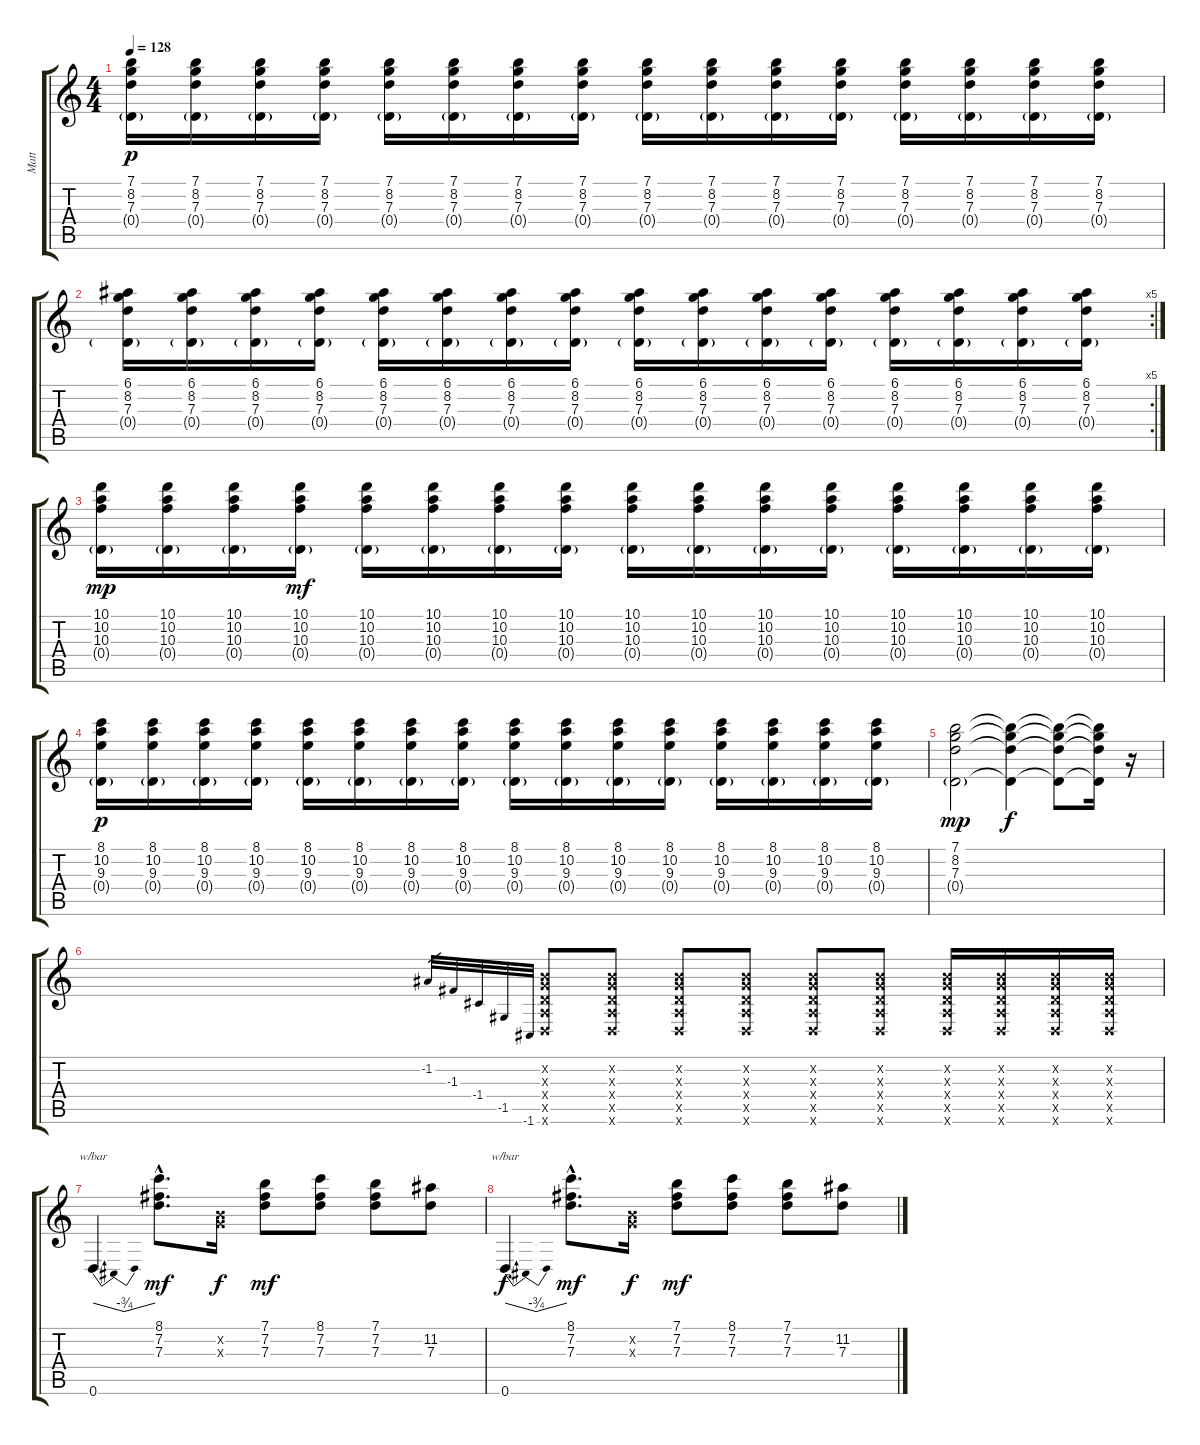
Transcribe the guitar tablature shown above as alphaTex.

\track ("Matt" "Matt") {instrument overdrivenguitar}
\staff {score tabs}
\tuning (E4 B3 G3 D3 A2 D2) {hide}
\ts (4 4)
\tempo 128
\clef g2
\ks c
(7.1 8.2 7.3 0.4{g}).16{dy p} (7.1 8.2 7.3 0.4{g}).16 (7.1 8.2 7.3 0.4{g}).16 (7.1 8.2 7.3 0.4{g}).16 (7.1 8.2 7.3 0.4{g}).16 (7.1 8.2 7.3 0.4{g}).16 (7.1 8.2 7.3 0.4{g}).16 (7.1 8.2 7.3 0.4{g}).16 (7.1 8.2 7.3 0.4{g}).16 (7.1 8.2 7.3 0.4{g}).16 (7.1 8.2 7.3 0.4{g}).16 (7.1 8.2 7.3 0.4{g}).16 (7.1 8.2 7.3 0.4{g}).16 (7.1 8.2 7.3 0.4{g}).16 (7.1 8.2 7.3 0.4{g}).16 (7.1 8.2 7.3 0.4{g}).16 |
\rc 5
(6.1 8.2 7.3 0.4{g}).16 (6.1 8.2 7.3 0.4{g}).16 (6.1 8.2 7.3 0.4{g}).16 (6.1 8.2 7.3 0.4{g}).16 (6.1 8.2 7.3 0.4{g}).16 (6.1 8.2 7.3 0.4{g}).16 (6.1 8.2 7.3 0.4{g}).16 (6.1 8.2 7.3 0.4{g}).16 (6.1 8.2 7.3 0.4{g}).16 (6.1 8.2 7.3 0.4{g}).16 (6.1 8.2 7.3 0.4{g}).16 (6.1 8.2 7.3 0.4{g}).16 (6.1 8.2 7.3 0.4{g}).16 (6.1 8.2 7.3 0.4{g}).16 (6.1 8.2 7.3 0.4{g}).16 (6.1 8.2 7.3 0.4{g}).16 |
(10.1 10.2 10.3 0.4{g}).16{dy mp} (10.1 10.2 10.3 0.4{g}).16 (10.1 10.2 10.3 0.4{g}).16 (10.1 10.2 10.3 0.4{g}).16{dy mf} (10.1 10.2 10.3 0.4{g}).16 (10.1 10.2 10.3 0.4{g}).16 (10.1 10.2 10.3 0.4{g}).16 (10.1 10.2 10.3 0.4{g}).16 (10.1 10.2 10.3 0.4{g}).16 (10.1 10.2 10.3 0.4{g}).16 (10.1 10.2 10.3 0.4{g}).16 (10.1 10.2 10.3 0.4{g}).16 (10.1 10.2 10.3 0.4{g}).16 (10.1 10.2 10.3 0.4{g}).16 (10.1 10.2 10.3 0.4{g}).16 (10.1 10.2 10.3 0.4{g}).16 |
(8.1 10.2 9.3 0.4{g}).16{dy p} (8.1 10.2 9.3 0.4{g}).16 (8.1 10.2 9.3 0.4{g}).16 (8.1 10.2 9.3 0.4{g}).16 (8.1 10.2 9.3 0.4{g}).16 (8.1 10.2 9.3 0.4{g}).16 (8.1 10.2 9.3 0.4{g}).16 (8.1 10.2 9.3 0.4{g}).16 (8.1 10.2 9.3 0.4{g}).16 (8.1 10.2 9.3 0.4{g}).16 (8.1 10.2 9.3 0.4{g}).16 (8.1 10.2 9.3 0.4{g}).16 (8.1 10.2 9.3 0.4{g}).16 (8.1 10.2 9.3 0.4{g}).16 (8.1 10.2 9.3 0.4{g}).16 (8.1 10.2 9.3 0.4{g}).16 |
(7.1 8.2 7.3 0.4{g}).2{dy mp} (7.1{t} 8.2{t} 7.3{t} 0.4{t}).4{dy f} (7.1{t} 8.2{t} 7.3{t} 0.4{t}).8 (7.1{t} 8.2{t} 7.3{t} 0.4{t}).16 r.16 |
-1.2.32{gr} -1.3.32{gr} -1.4.32{gr} -1.5.32{gr} -1.6.32{gr} (0.2{x} 0.3{x} 0.4{x} 0.5{x} 0.6{x}).8 (0.2{x} 0.3{x} 0.4{x} 0.5{x} 0.6{x}).8 (0.2{x} 0.3{x} 0.4{x} 0.5{x} 0.6{x}).8 (0.2{x} 0.3{x} 0.4{x} 0.5{x} 0.6{x}).8 (0.2{x} 0.3{x} 0.4{x} 0.5{x} 0.6{x}).8 (0.2{x} 0.3{x} 0.4{x} 0.5{x} 0.6{x}).8 (0.2{x} 0.3{x} 0.4{x} 0.5{x} 0.6{x}).16 (0.2{x} 0.3{x} 0.4{x} 0.5{x} 0.6{x}).16 (0.2{x} 0.3{x} 0.4{x} 0.5{x} 0.6{x}).16 (0.2{x} 0.3{x} 0.4{x} 0.5{x} 0.6{x}).16 |
0.6.4{tbe (dip default 0 0 30 -3 60 0) volume 10} (8.1{hac} 7.2{hac} 7.3{hac}).8{d dy mf} (0.2{x} 0.3{x}).16{dy f} (7.1 7.2 7.3).8{dy mf} (8.1 7.2 7.3).8 (7.1 7.2 7.3).8 (11.2 7.3).8 |
0.6.4{tbe (dip default 0 0 30 -3 60 0) dy f volume 10} (8.1{hac} 7.2{hac} 7.3{hac}).8{d dy mf} (0.2{x} 0.3{x}).16{dy f} (7.1 7.2 7.3).8{dy mf} (8.1 7.2 7.3).8 (7.1 7.2 7.3).8 (11.2 7.3).8
